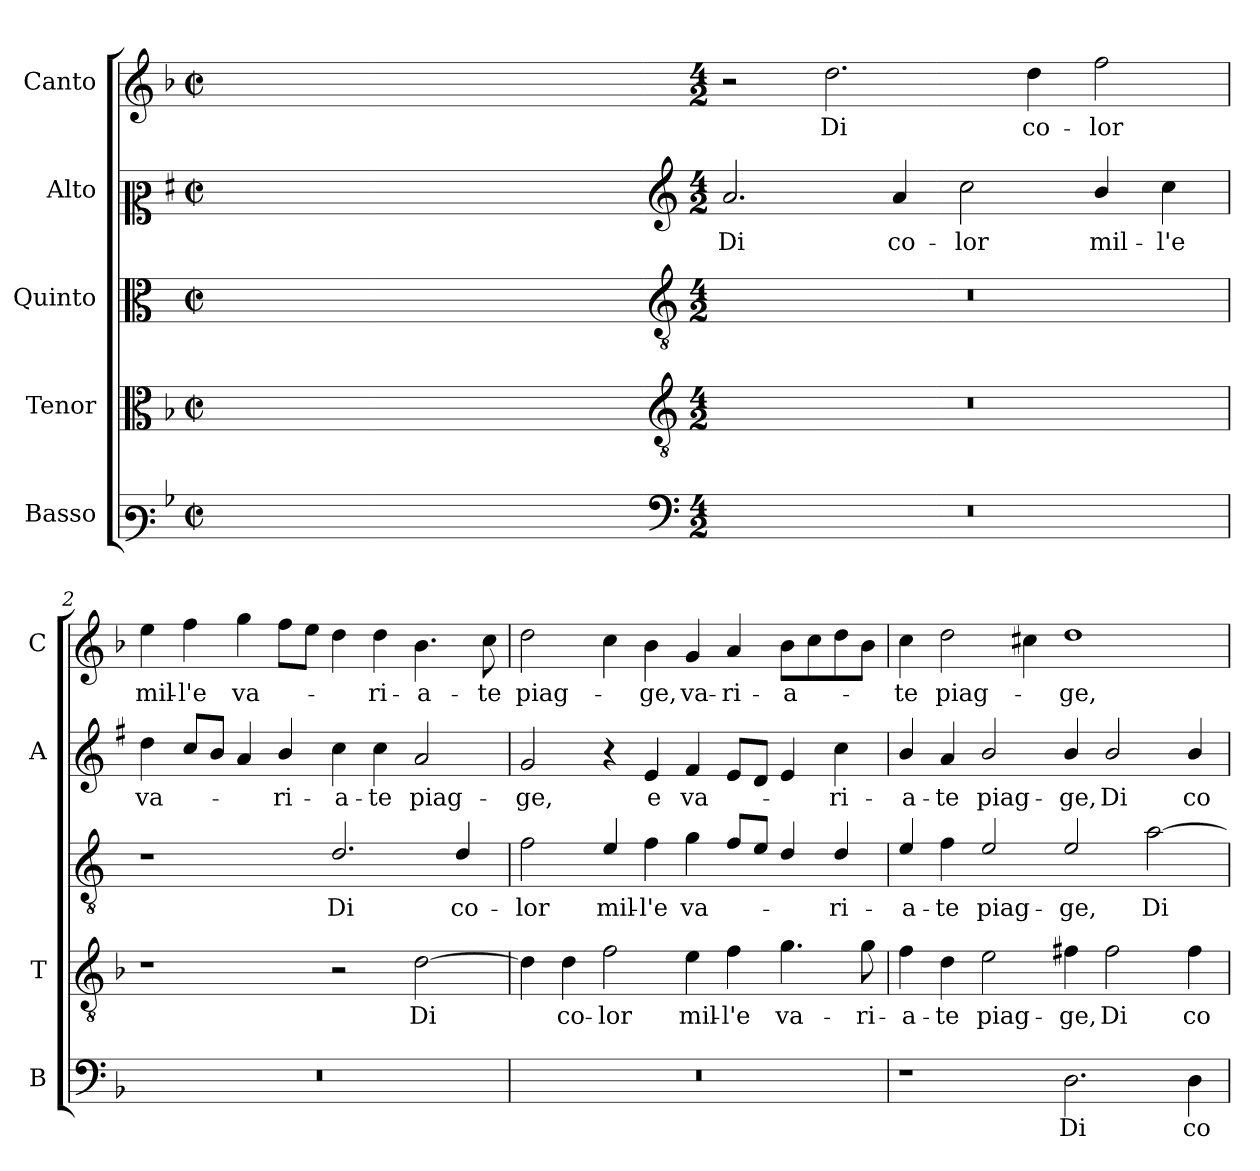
**kern	**text	**kern	**text	**kern	**text	**kern	**text	**kern	**text
*part5	*part5	*part4	*part4	*part3	*part3	*part2	*part2	*part1	*part1
*staff5	*staff5	*staff4	*staff4	*staff3	*staff3	*staff2	*staff2	*staff1	*staff1
*I"Basso	*	*I"Tenor	*	*I"Quinto	*	*I"Alto	*	*I"Canto	*
*I'B	*	*I'T	*	*	*	*I'A	*	*I'C	*
*clefF3	*	*clefC3	*	*clefC3	*	*clefC2	*	*clefG2	*
*	*	*	*	*ITrd4c7	*	*ITrd1c2	*	*	*
*k[b-]	*	*k[b-]	*	*k[b-]	*	*k[b-]	*	*k[b-]	*
*F:	*	*F:	*	*F:	*	*F:	*	*F:	*
*M2/2	*	*M2/2	*	*M2/2	*	*M2/2	*	*M2/2	*
*met(c|)	*	*met(c|)	*	*met(c|)	*	*met(c|)	*	*met(c|)	*
=	=	=	=	=	=	=	=	=	=
1ryy	.	1ryy	.	1ryy	.	1ryy	.	1ryy	.
=1X-	=1X-	=1X-	=1X-	=1X-	=1X-	=1X-	=1X-	=1X-	=1X-
4ryy	.	4ryy	.	4ryy	.	4ryy	.	4ryy	.
4ryy	.	4ryy	.	4ryy	.	4ryy	.	4ryy	.
4ryy	.	4ryy	.	4ryy	.	4ryy	.	4ryy	.
4ryy	.	4ryy	.	4ryy	.	4ryy	.	4ryy	.
=1-	=1-	=1-	=1-	=1-	=1-	=1-	=1-	=1-	=1-
*clefF4	*	*clefGv2	*	*clefGv2	*	*clefG2	*	*	*
*M4/2	*	*M4/2	*	*M4/2	*	*M4/2	*	*M4/2	*
!	!	!	!	!	!	!	!LO:LY:b	!	!
0r	.	0r	.	0r	.	2.g/	Di	2r	.
!	!	!	!	!	!	!	!	!	!LO:LY:b
.	.	.	.	.	.	.	.	2.dd\	Di
!	!	!	!	!	!	!	!LO:LY:b	!	!
.	.	.	.	.	.	4g/	co-	.	.
!	!	!	!	!	!	!	!LO:LY:b	!	!
.	.	.	.	.	.	2b-\	-lor	.	.
!	!	!	!	!	!	!	!	!	!LO:LY:b
.	.	.	.	.	.	.	.	4dd\	co-
!	!	!	!	!	!	!	!LO:LY:b	!	!LO:LY:b
.	.	.	.	.	.	4a/	mil-	2ff\	-lor
!	!	!	!	!	!	!	!LO:LY:b	!	!
.	.	.	.	.	.	4b-\	-l'e	.	.
=2	=2	=2	=2	=2	=2	=2	=2	=2	=2
!	!	!	!	!	!	!	!LO:LY:b	!	!LO:LY:b
0r	.	1r	.	1r	.	4cc\	va-	4ee\	mil-
!	!	!	!	!	!	!	!	!	!LO:LY:b
.	.	.	.	.	.	8b-/L	.	4ff\	-l'e
.	.	.	.	.	.	8a/J	.	.	.
!	!	!	!	!	!	!	!	!	!LO:LY:b
.	.	.	.	.	.	4g/	.	4gg\	va-
!	!	!	!	!	!	!	!LO:LY:b	!	!
.	.	.	.	.	.	4a/	-ri-	8ff\L	.
.	.	.	.	.	.	.	.	8ee\J	.
!	!	!	!	!	!LO:LY:b	!	!LO:LY:b	!	!
.	.	2r	.	2.G/	Di	4b-\	-a-	4dd\	.
!	!	!	!	!	!	!	!LO:LY:b	!	!LO:LY:b
.	.	.	.	.	.	4b-\	-te	4dd\	-ri-
!	!	!	!LO:LY:b	!	!	!	!LO:LY:b	!	!LO:LY:b
.	.	[2d\	Di	.	.	2g/	piag-	4.b-\	-a-
!	!	!	!	!	!LO:LY:b	!	!	!	!
.	.	.	.	4G/	co-	.	.	.	.
!	!	!	!	!	!	!	!	!	!LO:LY:b
.	.	.	.	.	.	.	.	8cc\	-te
=3	=3	=3	=3	=3	=3	=3	=3	=3	=3
!	!	!	!	!	!LO:LY:b	!	!LO:LY:b	!	!LO:LY:b
0r	.	4d\]	.	2B-\	-lor	2f/	-ge,	2dd\	piag-
!	!	!	!LO:LY:b	!	!	!	!	!	!
.	.	4d\	co-	.	.	.	.	.	.
!	!	!	!LO:LY:b	!	!LO:LY:b	!	!	!	!
.	.	2f\	-lor	4A/	mil-	4r	.	4cc\	.
!	!	!	!	!	!LO:LY:b	!	!LO:LY:b	!	!LO:LY:b
.	.	.	.	4B-\	-l'e	4d/	e	4b-\	-ge,
!	!	!	!LO:LY:b	!	!LO:LY:b	!	!LO:LY:b	!	!LO:LY:b
.	.	4e\	mil-	4c\	va-	4e/	va-	4g/	va-
!	!	!	!LO:LY:b	!	!	!	!	!	!LO:LY:b
.	.	4f\	-l'e	8B-/L	.	8d/L	.	4a/	-ri-
.	.	.	.	8A/J	.	8c/J	.	.	.
!	!	!	!LO:LY:b	!	!	!	!	!	!LO:LY:b
.	.	4.g\	va-	4G/	.	4d/	.	8b-\L	-a-
.	.	.	.	.	.	.	.	8cc\	.
!	!	!	!	!	!LO:LY:b	!	!LO:LY:b	!	!
.	.	.	.	4G/	-ri-	4b-\	-ri-	8dd\	.
!	!	!	!LO:LY:b	!	!	!	!	!	!
.	.	8g\	-ri-	.	.	.	.	8b-\J	.
!!LO:LB:g=z
=4	=4	=4	=4	=4	=4	=4	=4	=4	=4
!	!	!	!LO:LY:b	!	!LO:LY:b	!	!LO:LY:b	!	!LO:LY:b
1r	.	4f\	-a-	4A/	-a-	4a/	-a-	4cc\	-te
!	!	!	!LO:LY:b	!	!LO:LY:b	!	!LO:LY:b	!	!LO:LY:b
.	.	4d\	-te	4B-\	-te	4g/	-te	2dd\	piag-
!	!	!	!LO:LY:b	!	!LO:LY:b	!	!LO:LY:b	!	!
.	.	2e\	piag-	2A/	piag-	2a/	piag-	.	.
.	.	.	.	.	.	.	.	4cc#X\	.
!	!LO:LY:b	!	!LO:LY:b	!	!LO:LY:b	!	!LO:LY:b	!	!LO:LY:b
2.D\	Di	4f#X\	-ge,	2A/	-ge,	4a/	-ge,	1dd	-ge,
!	!	!	!LO:LY:b	!	!	!	!LO:LY:b	!	!
.	.	2f#\	Di	.	.	2a/	Di	.	.
!	!	!	!	!	!LO:LY:b	!	!	!	!
.	.	.	.	[2d\	Di	.	.	.	.
!	!LO:LY:b	!	!LO:LY:b	!	!	!	!LO:LY:b	!	!
4D\	co-	4f#\	co-	.	.	4a/	co-	.	.
=	=	=	=	=	=	=	=	=	=
*-	*-	*-	*-	*-	*-	*-	*-	*-	*-
